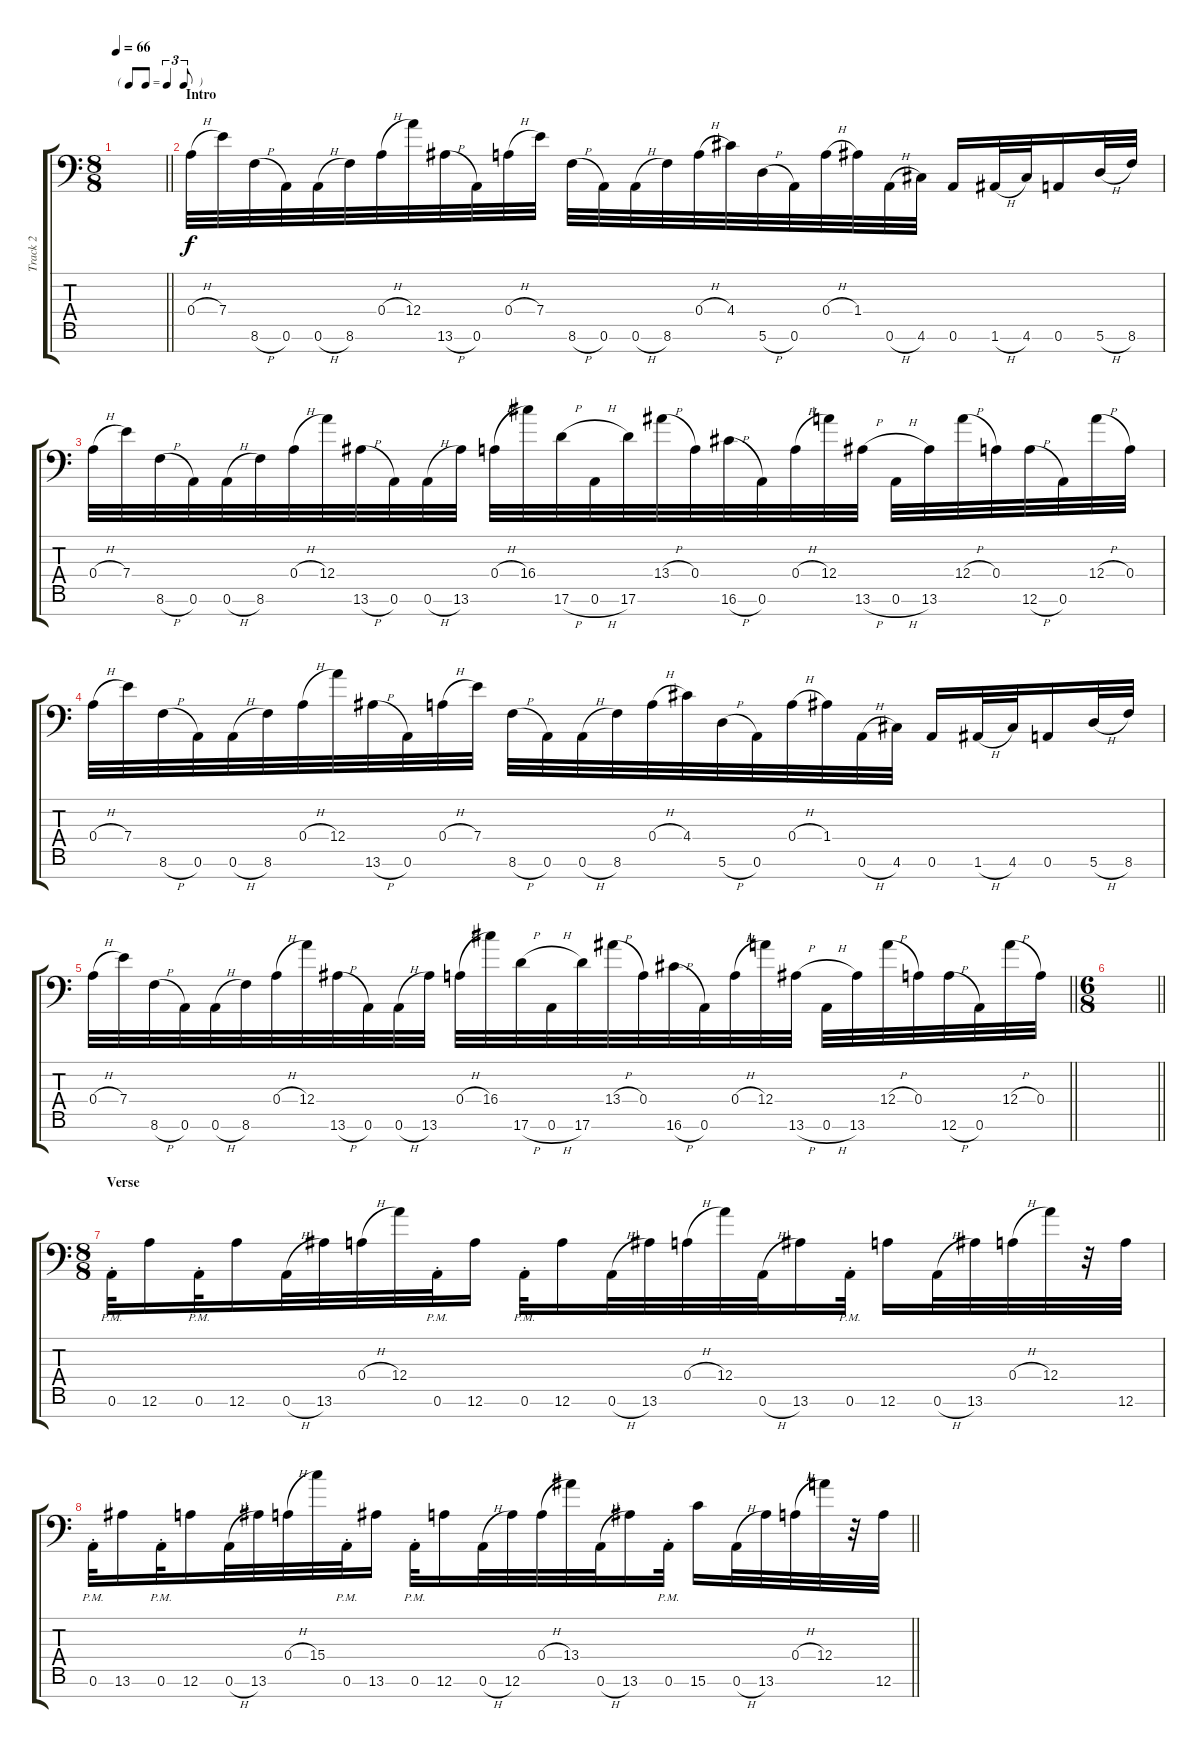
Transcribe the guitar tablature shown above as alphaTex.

\track ("Track 2" "Track 2") {instrument distortionguitar}
\staff {score tabs}
\tuning (B3 G3 D3 A2 E2 A1 E1) {hide}
\ts (8 8)
\tf triplet8th
\tempo 66
\clef f4
\barLineRight lightlight
\ks c
|
\section ("" "Intro")
0.4{h}.32 7.4.32 8.6{h}.32 0.6.32 0.6{h}.32 8.6.32 0.4{h}.32 12.4.32 13.6{h}.32 0.6.32 0.4{h}.32 7.4.32 8.6{h}.32 0.6.32 0.6{h}.32 8.6.32 0.4{h}.32 4.4.32 5.6{h}.32 0.6.32 0.4{h}.32 1.4.32 0.6{h}.32 4.6.32 0.6.16 1.6{h}.32 4.6.32 0.6.16 5.6{h}.32 8.6.32 |
0.4{h}.32 7.4.32 8.6{h}.32 0.6.32 0.6{h}.32 8.6.32 0.4{h}.32 12.4.32 13.6{h}.32 0.6.32 0.6{h}.32 13.6.32 0.4{h}.32 16.4.32 17.6{h}.32 0.6{h}.32 17.6.32 13.4{h}.32 0.4.32 16.6{h}.32 0.6.32 0.4{h}.32 12.4.32 13.6{h}.32 0.6{h}.32 13.6.32 12.4{h}.32 0.4.32 12.6{h}.32 0.6.32 12.4{h}.32 0.4.32 |
0.4{h}.32 7.4.32 8.6{h}.32 0.6.32 0.6{h}.32 8.6.32 0.4{h}.32 12.4.32 13.6{h}.32 0.6.32 0.4{h}.32 7.4.32 8.6{h}.32 0.6.32 0.6{h}.32 8.6.32 0.4{h}.32 4.4.32 5.6{h}.32 0.6.32 0.4{h}.32 1.4.32 0.6{h}.32 4.6.32 0.6.16 1.6{h}.32 4.6.32 0.6.16 5.6{h}.32 8.6.32 |
\barLineRight lightlight
0.4{h}.32 7.4.32 8.6{h}.32 0.6.32 0.6{h}.32 8.6.32 0.4{h}.32 12.4.32 13.6{h}.32 0.6.32 0.6{h}.32 13.6.32 0.4{h}.32 16.4.32 17.6{h}.32 0.6{h}.32 17.6.32 13.4{h}.32 0.4.32 16.6{h}.32 0.6.32 0.4{h}.32 12.4.32 13.6{h}.32 0.6{h}.32 13.6.32 12.4{h}.32 0.4.32 12.6{h}.32 0.6.32 12.4{h}.32 0.4.32 |
\ts (6 8)
\barLineRight lightlight
|
\ts (8 8)
\section ("" "Verse")
0.6{pm st}.32 12.6.16 0.6{pm st}.32 12.6.16 0.6{h}.32 13.6.32 0.4{h}.32 12.4.32 0.6{pm st}.32 12.6.16 0.6{pm st}.32 12.6.16 0.6{h}.32 13.6.32 0.4{h}.32 12.4.32 0.6{h}.32 13.6.16 0.6{pm st}.32 12.6.16 0.6{h}.32 13.6.32 0.4{h}.32 12.4.32 r.32 12.6.32 |
\barLineRight lightlight
0.6{pm st}.32 13.6.16 0.6{pm st}.32 12.6.16 0.6{h}.32 13.6.32 0.4{h}.32 15.4.32 0.6{pm st}.32 13.6.16 0.6{pm st}.32 12.6.16 0.6{h}.32 12.6.32 0.4{h}.32 13.4.32 0.6{h}.32 13.6.16 0.6{pm st}.32 15.6.16 0.6{h}.32 13.6.32 0.4{h}.32 12.4.32 r.32 12.6.32
